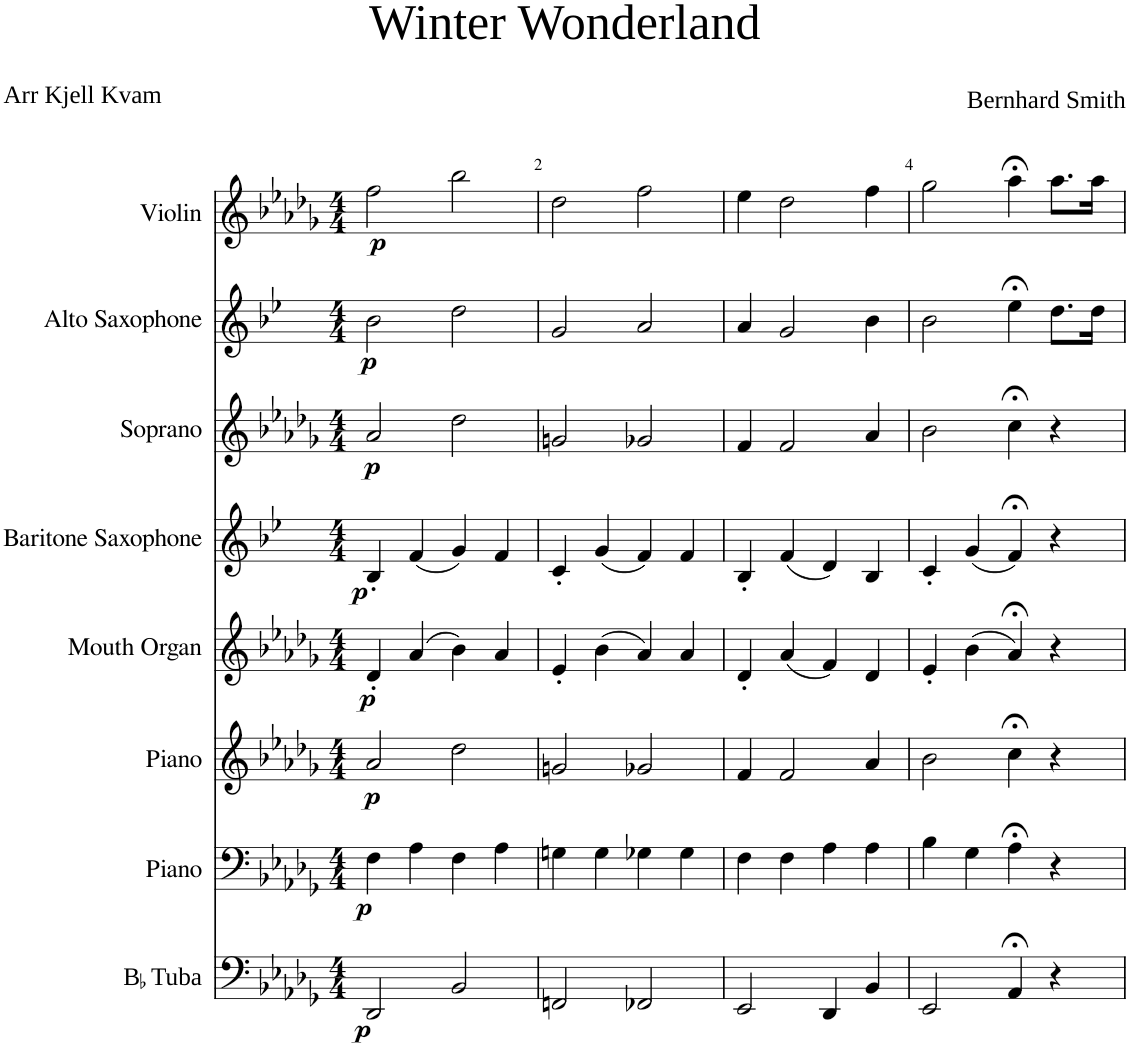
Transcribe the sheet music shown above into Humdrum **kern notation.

**kern	**dynam	**kern	**dynam	**kern	**dynam	**kern	**dynam	**kern	**dynam	**kern	**dynam	**kern	**dynam	**kern	**dynam
*part8	*part8	*part7	*part7	*part6	*part6	*part5	*part5	*part4	*part4	*part3	*part3	*part2	*part2	*part1	*part1
*staff8	*staff8	*staff7	*staff7	*staff6	*staff6	*staff5	*staff5	*staff4	*staff4	*staff3	*staff3	*staff2	*staff2	*staff1	*staff1
*I"BaccidentalFlat Tuba	*	*I"Piano	*	*I"Piano	*	*I"Mouth Organ	*	*I"Baritone Saxophone	*	*I"Soprano	*	*I"Alto Saxophone	*	*I"Violin	*
*I'BaccidentalFlat Tu.	*	*I'Pno.	*	*I'Pno.	*	*I'M.O.	*	*I'Bar. Sax.	*	*I'S.	*	*I'A. Sax.	*	*I'Vln.	*
*clefF4	*	*clefF4	*	*clefG2	*	*clefG2	*	*clefG2	*	*clefG2	*	*clefG2	*	*clefG2	*
*	*	*	*	*Trd7c12	*	*Trd7c12	*	*Trd5c9	*	*Trd7c12	*	*Trd5c9	*	*Trd7c12	*
*k[b-e-a-d-g-]	*	*k[b-e-a-d-g-]	*	*k[b-e-a-d-g-]	*	*k[b-e-a-d-g-]	*	*k[b-e-]	*	*k[b-e-a-d-g-]	*	*k[b-e-]	*	*k[b-e-a-d-g-]	*
*M4/4	*	*M4/4	*	*M4/4	*	*M4/4	*	*M4/4	*	*M4/4	*	*M4/4	*	*M4/4	*
=1	=1	=1	=1	=1	=1	=1	=1	=1	=1	=1	=1	=1	=1	=1	=1
!	!LO:DY:b	!	!LO:DY:b	!	!LO:DY:b	!	!LO:DY:b	!	!LO:DY:b	!	!LO:DY:b	!	!LO:DY:b	!	!LO:DY:b
2DD-/	p	4F\	p	2a-/	p	4d-'/	p	4B-'/	p	2a-/	p	2b-\	p	2ff\	p
.	.	4A-\	.	.	.	(4a-/	.	(4f/	.	.	.	.	.	.	.
2BB-/	.	4F\	.	2dd-\	.	4b-\)	.	4g/)	.	2dd-\	.	2dd\	.	2bb-\	.
.	.	4A-\	.	.	.	4a-/	.	4f/	.	.	.	.	.	.	.
=2	=2	=2	=2	=2	=2	=2	=2	=2	=2	=2	=2	=2	=2	=2	=2
2FFn/	.	4Gn\	.	2gn/	.	4e-'/	.	4c'/	.	2gn/	.	2g/	.	2dd-\	.
.	.	4G\	.	.	.	(4b-\	.	(4g/	.	.	.	.	.	.	.
2FF-X/	.	4G-X\	.	2g-X/	.	4a-/)	.	4f/)	.	2g-X/	.	2a/	.	2ff\	.
.	.	4G-\	.	.	.	4a-/	.	4f/	.	.	.	.	.	.	.
=3	=3	=3	=3	=3	=3	=3	=3	=3	=3	=3	=3	=3	=3	=3	=3
2EE-/	.	4F\	.	4f/	.	4d-'/	.	4B-'/	.	4f/	.	4a/	.	4ee-\	.
.	.	4F\	.	2f/	.	(4a-/	.	(4f/	.	2f/	.	2g/	.	2dd-\	.
4DD-/	.	4A-\	.	.	.	4f/)	.	4d/)	.	.	.	.	.	.	.
4BB-/	.	4A-\	.	4a-/	.	4d-/	.	4B-/	.	4a-/	.	4b-\	.	4ff\	.
=4	=4	=4	=4	=4	=4	=4	=4	=4	=4	=4	=4	=4	=4	=4	=4
2EE-/	.	4B-\	.	2b-\	.	4e-'/	.	4c'/	.	2b-\	.	2b-\	.	2gg-\	.
.	.	4G-\	.	.	.	(4b-\	.	(4g/	.	.	.	.	.	.	.
4AA-;</	.	4A-;<\	.	4cc;<\	.	4a-;</)	.	4f;</)	.	4cc;<\	.	4ee-;<\	.	4aa-;<\	.
4r	.	4r	.	4r	.	4r	.	4r	.	4r	.	8.dd\L	.	8.aa-\L	.
.	.	.	.	.	.	.	.	.	.	.	.	16dd\Jk	.	16aa-\Jk	.
=	=	=	=	=	=	=	=	=	=	=	=	=	=	=	=
*-	*-	*-	*-	*-	*-	*-	*-	*-	*-	*-	*-	*-	*-	*-	*-
